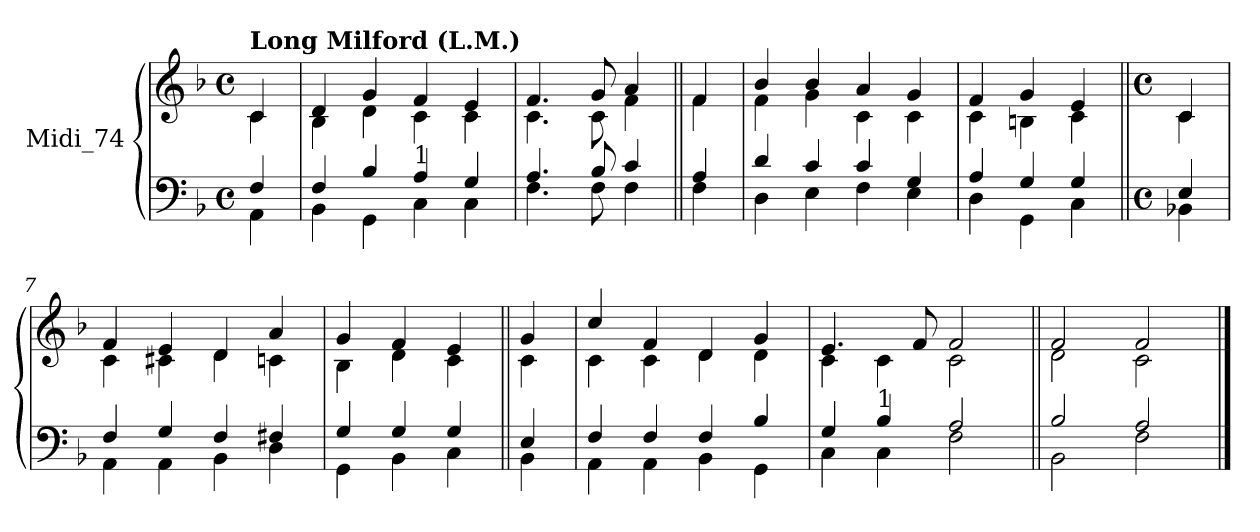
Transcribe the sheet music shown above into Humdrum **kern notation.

**kern	**kern
*part2	*part1
*staff2	*staff1
*I"Midi_74	*I"Midi_74
*clefF4	*clefG2
*k[b-]	*k[b-]
*F:	*F:
*M4/4	*M4/4
*met(c)	*met(c)
=	=
*^	*^
!	!	!LO:TX:a:B:t=Long Milford (L.M.)	!
4F/	4AA\	4c/	4c\
=1	=1	=1	=1
4F/	4BB-\	4d/	4B-\
4B-/	4GG\	4g/	4d\
!	!	!LO:TX:b:t=1	!
4A/	4C\	4f/	4c\
4G/	4C\	4e/	4c\
=2	=2	=2	=2
4.A/	4.F\	4.f/	4.c\
8B-/	8F\	8g/	8c\
4c/	4F\	4a/	4f\
=3||	=3||	=3||	=3||
4A/	4F\	4f/	4f\
=4	=4	=4	=4
4d/	4D\	4b-/	4f\
4c/	4E\	4b-/	4g\
4c/	4F\	4a/	4c\
4G/	4E\	4g/	4c\
=5	=5	=5	=5
4A/	4D\	4f/	4c\
4G/	4GG\	4g/	4Bn\
4G/	4C\	4e/	4c\
!!LO:LB:g=z	!!
=6||	=6||	=6||	=6||
*M4/4	*	*M4/4	*
*met(c)	*	*met(c)	*
4E/	4BB-X\	4c/	4c\
=7	=7	=7	=7
4F/	4AA\	4f/	4c\
4G/	4AA\	4e/	4c#X\
4F/	4BB-\	4d/	4d\
4F#X/	4D\	4a/	4cn\
=8	=8	=8	=8
4G/	4GG\	4g/	4B-\
4G/	4BB-\	4f/	4d\
4G/	4C\	4e/	4c\
=9||	=9||	=9||	=9||
4E/	4BB-\	4g/	4c\
=10	=10	=10	=10
4F/	4AA\	4cc/	4c\
4F/	4AA\	4f/	4c\
4F/	4BB-\	4d/	4d\
4B-/	4GG\	4g/	4d\
=11	=11	=11	=11
4G/	4C\	4.e/	4c\
!	!	!	!LO:TX:b:t=1
4B-/	4C\	.	4c\
.	.	8f/	.
2A/	2F\	2f/	2c\
=12||	=12||	=12||	=12||
2B-/	2BB-\	2f/	2d\
2A/	2F\	2f/	2c\
*v	*v	*	*
*	*v	*v
==	==
*-	*-
